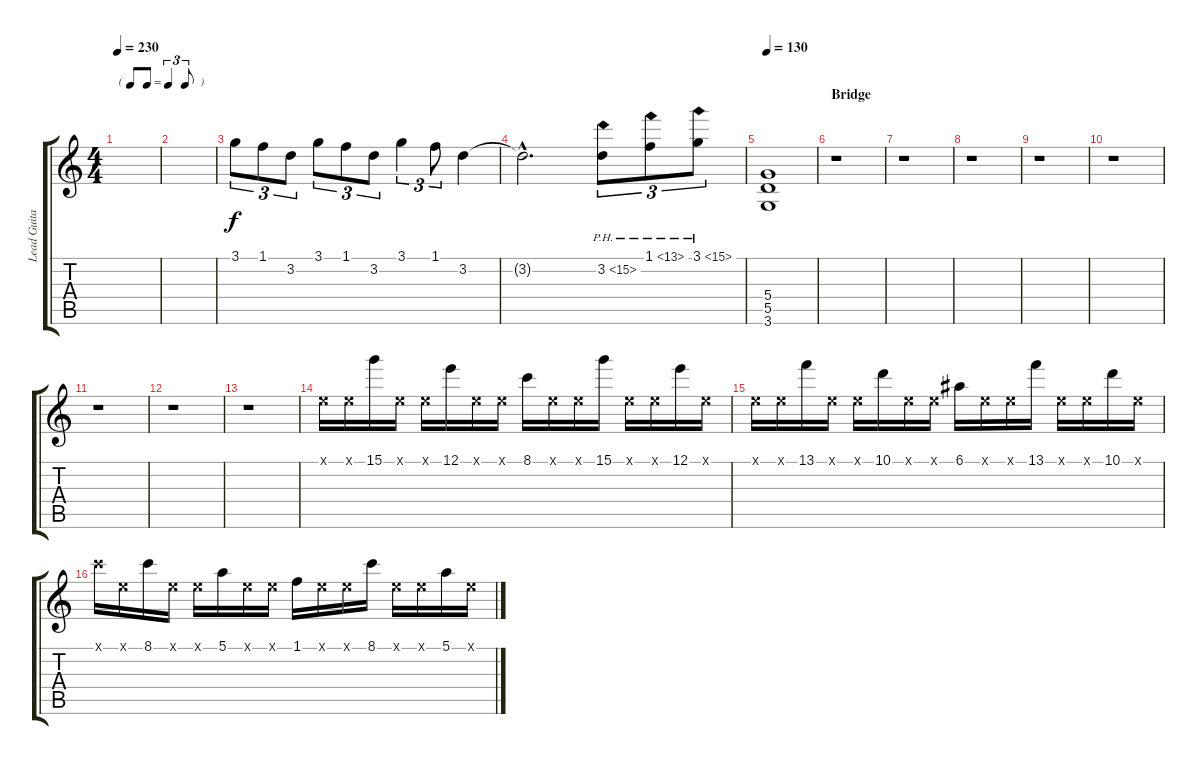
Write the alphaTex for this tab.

\track ("Lead Guitar" "Lead Guita") {instrument distortionguitar}
\staff {score tabs}
\tuning (E4 B3 G3 D3 A2 E2) {hide}
\ts (4 4)
\tf triplet8th
\tempo 230
\clef g2
\ks c
|
|
3.1.8{tu (3 2)} 1.1.8{tu (3 2)} 3.2.8{tu (3 2)} 3.1.8{tu (3 2)} 1.1.8{tu (3 2)} 3.2.8{tu (3 2)} 3.1.4{tu (3 2)} 1.1.8{tu (3 2)} 3.2.4 |
3.2{hac t}.2{d} 3.2{ph 12}.8{tu (3 2)} 1.1{ph 12}.8{tu (3 2)} 3.1{ph 12}.8{tu (3 2)} |
\tempo 130
(5.4 5.5 3.6).1 |
\section ("" "Bridge")
r.1 |
r.1 |
r.1 |
r.1 |
r.1 |
r.1 |
r.1 |
r.1 |
0.1{x}.16 0.1{x}.16 15.1.16 0.1{x}.16 0.1{x}.16 12.1.16 0.1{x}.16 0.1{x}.16 8.1.16 0.1{x}.16 0.1{x}.16 15.1.16 0.1{x}.16 0.1{x}.16 12.1.16 0.1{x}.16 |
0.1{x}.16 0.1{x}.16 13.1.16 0.1{x}.16 0.1{x}.16 10.1.16 0.1{x}.16 0.1{x}.16 6.1.16 0.1{x}.16 0.1{x}.16 13.1.16 0.1{x}.16 0.1{x}.16 10.1.16 0.1{x}.16 |
8.1{x}.16 0.1{x}.16 8.1.16 0.1{x}.16 0.1{x}.16 5.1.16 0.1{x}.16 0.1{x}.16 1.1.16 0.1{x}.16 0.1{x}.16 8.1.16 0.1{x}.16 0.1{x}.16 5.1.16 0.1{x}.16
